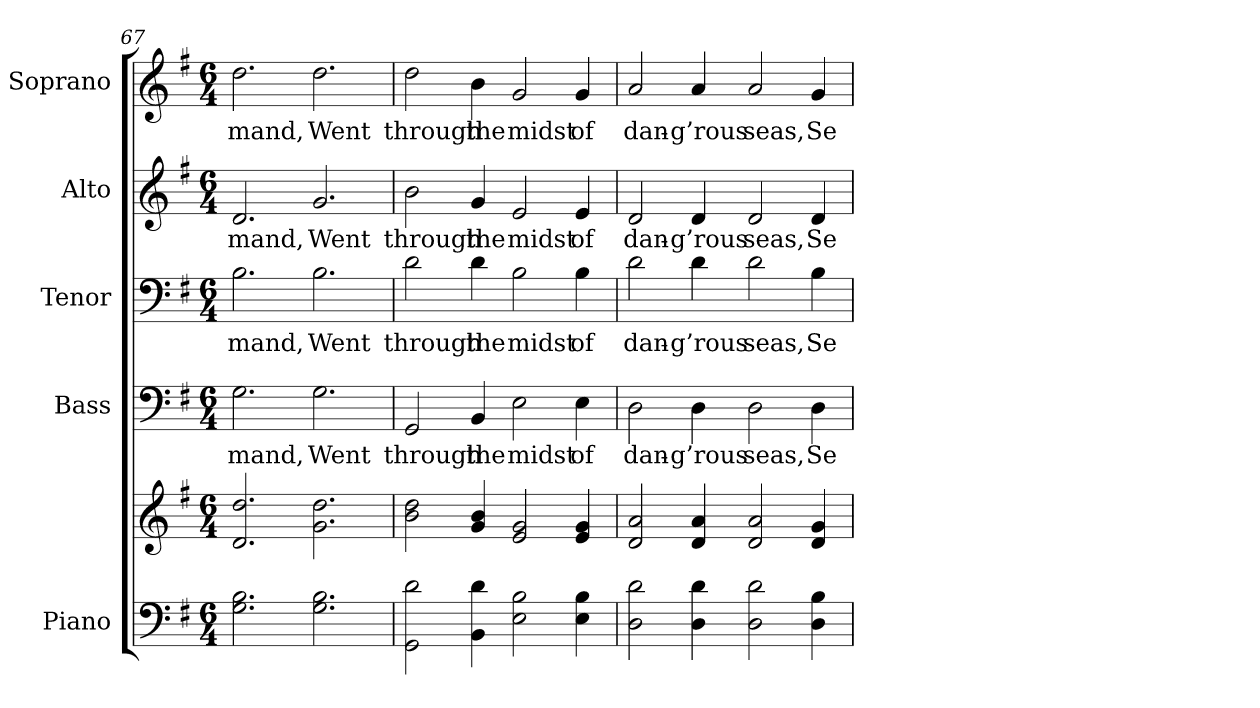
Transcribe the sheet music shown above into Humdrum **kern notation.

**kern	**kern	**kern	**text	**kern	**text	**kern	**text	**kern	**text
*part5	*part5	*part4	*part4	*part3	*part3	*part2	*part2	*part1	*part1
*staff6	*staff5	*staff4	*staff4	*staff3	*staff3	*staff2	*staff2	*staff1	*staff1
*I"Piano	*	*I"Bass	*	*I"Tenor	*	*I"Alto	*	*I"Soprano	*
*I'Pno.	*	*I'B.	*	*I'T.	*	*I'A.	*	*I'S.	*
!!LO:PB:g=z
*clefF4	*clefG2	*clefF4	*	*clefF4	*	*clefG2	*	*clefG2	*
*k[f#]	*k[f#]	*k[f#]	*	*k[f#]	*	*k[f#]	*	*k[f#]	*
*G:	*G:	*G:	*	*G:	*	*G:	*	*G:	*
*M6/4	*M6/4	*M6/4	*	*M6/4	*	*M6/4	*	*M6/4	*
=67	=67	=67	=67	=67	=67	=67	=67	=67	=67
!	!	!	!LO:LY:b:color=#000000	!	!	!	!	!	!
!	!	!	!	!	!LO:LY:b:color=#000000	!	!	!	!
!	!	!	!	!	!	!	!LO:LY:b:color=#000000	!	!
!	!	!	!	!	!	!	!	!	!LO:LY:b:color=#000000
2.Gi\ 2.Bi	2.di/ 2.ddi	2.Gi\	-mand,	2.Bi\	-mand,	2.di/	-mand,	2.ddi\	-mand,
!	!	!	!LO:LY:b:color=#000000	!	!	!	!	!	!
!	!	!	!	!	!LO:LY:b:color=#000000	!	!	!	!
!	!	!	!	!	!	!	!LO:LY:b:color=#000000	!	!
!	!	!	!	!	!	!	!	!	!LO:LY:b:color=#000000
2.Gi\ 2.Bi	2.gi\ 2.ddi	2.Gi\	Went	2.Bi\	Went	2.gi/	Went	2.ddi\	Went
=68	=68	=68	=68	=68	=68	=68	=68	=68	=68
!	!	!	!LO:LY:b:color=#000000	!	!	!	!	!	!
!	!	!	!	!	!LO:LY:b:color=#000000	!	!	!	!
!	!	!	!	!	!	!	!LO:LY:b:color=#000000	!	!
!	!	!	!	!	!	!	!	!	!LO:LY:b:color=#000000
2GGi\ 2di	2bi\ 2ddi	2GGi/	through	2di\	through	2bi\	through	2ddi\	through
!	!	!	!LO:LY:b:color=#000000	!	!	!	!	!	!
!	!	!	!	!	!LO:LY:b:color=#000000	!	!	!	!
!	!	!	!	!	!	!	!LO:LY:b:color=#000000	!	!
!	!	!	!	!	!	!	!	!	!LO:LY:b:color=#000000
4BBi\ 4di	4gi/ 4bi	4BBi/	the	4di\	the	4gi/	the	4bi\	the
!	!	!	!LO:LY:b:color=#000000	!	!	!	!	!	!
!	!	!	!	!	!LO:LY:b:color=#000000	!	!	!	!
!	!	!	!	!	!	!	!LO:LY:b:color=#000000	!	!
!	!	!	!	!	!	!	!	!	!LO:LY:b:color=#000000
2Ei\ 2Bi	2ei/ 2gi	2Ei\	midst	2Bi\	midst	2ei/	midst	2gi/	midst
!	!	!	!LO:LY:b:color=#000000	!	!	!	!	!	!
!	!	!	!	!	!LO:LY:b:color=#000000	!	!	!	!
!	!	!	!	!	!	!	!LO:LY:b:color=#000000	!	!
!	!	!	!	!	!	!	!	!	!LO:LY:b:color=#000000
4Ei\ 4Bi	4ei/ 4gi	4Ei\	of	4Bi\	of	4ei/	of	4gi/	of
=69	=69	=69	=69	=69	=69	=69	=69	=69	=69
!	!	!	!LO:LY:b:color=#000000	!	!	!	!	!	!
!	!	!	!	!	!LO:LY:b:color=#000000	!	!	!	!
!	!	!	!	!	!	!	!LO:LY:b:color=#000000	!	!
!	!	!	!	!	!	!	!	!	!LO:LY:b:color=#000000
2Di\ 2di	2di/ 2ai	2Di\	dan-	2di\	dan-	2di/	dan-	2ai/	dan-
!	!	!	!LO:LY:b:color=#000000	!	!	!	!	!	!
!	!	!	!	!	!LO:LY:b:color=#000000	!	!	!	!
!	!	!	!	!	!	!	!LO:LY:b:color=#000000	!	!
!	!	!	!	!	!	!	!	!	!LO:LY:b:color=#000000
4Di\ 4di	4di/ 4ai	4Di\	-g’rous	4di\	-g’rous	4di/	-g’rous	4ai/	-g’rous
!	!	!	!LO:LY:b:color=#000000	!	!	!	!	!	!
!	!	!	!	!	!LO:LY:b:color=#000000	!	!	!	!
!	!	!	!	!	!	!	!LO:LY:b:color=#000000	!	!
!	!	!	!	!	!	!	!	!	!LO:LY:b:color=#000000
2Di\ 2di	2di/ 2ai	2Di\	seas,	2di\	seas,	2di/	seas,	2ai/	seas,
!	!	!	!LO:LY:b:color=#000000	!	!	!	!	!	!
!	!	!	!	!	!LO:LY:b:color=#000000	!	!	!	!
!	!	!	!	!	!	!	!LO:LY:b:color=#000000	!	!
!	!	!	!	!	!	!	!	!	!LO:LY:b:color=#000000
4Di\ 4Bi	4di/ 4gi	4Di\	Se-	4Bi\	Se-	4di/	Se-	4gi/	Se-
=	=	=	=	=	=	=	=	=	=
*-	*-	*-	*-	*-	*-	*-	*-	*-	*-
